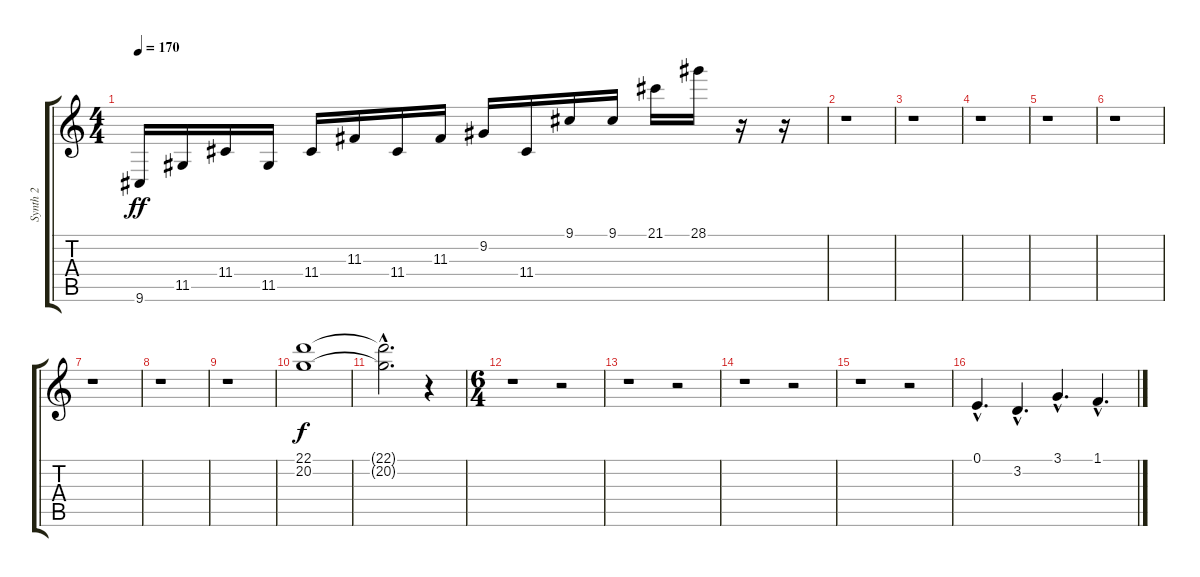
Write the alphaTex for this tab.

\track ("Synth 2" "Synth 2") {instrument pad7halo}
\staff {score tabs}
\tuning (E4 B3 G3 D3 A2 E2) {hide}
\ts (4 4)
\tempo 170
\clef g2
\ks c
9.6.16{dy ff} 11.5.16 11.4.16 11.5.16 11.4.16 11.3.16 11.4.16 11.3.16 9.2.16 11.4.16 9.1.16 9.1.16 21.1.16 28.1.16 r.16 r.16 |
r.1 |
r.1 |
r.1 |
r.1 |
r.1 |
r.1 |
r.1 |
r.1 |
(22.1 20.2).1{dy f balance 16} |
(22.1{hac t} 20.2{hac t}).2{d} r.4 |
\ts (6 4)
r.1 r.2 |
r.1 r.2 |
r.1 r.2 |
r.1 r.2 |
0.1{hac}.4{d balance 15} 3.2{hac}.4{d balance 11} 3.1{hac}.4{d balance 7} 1.1{hac}.4{d balance 2}
